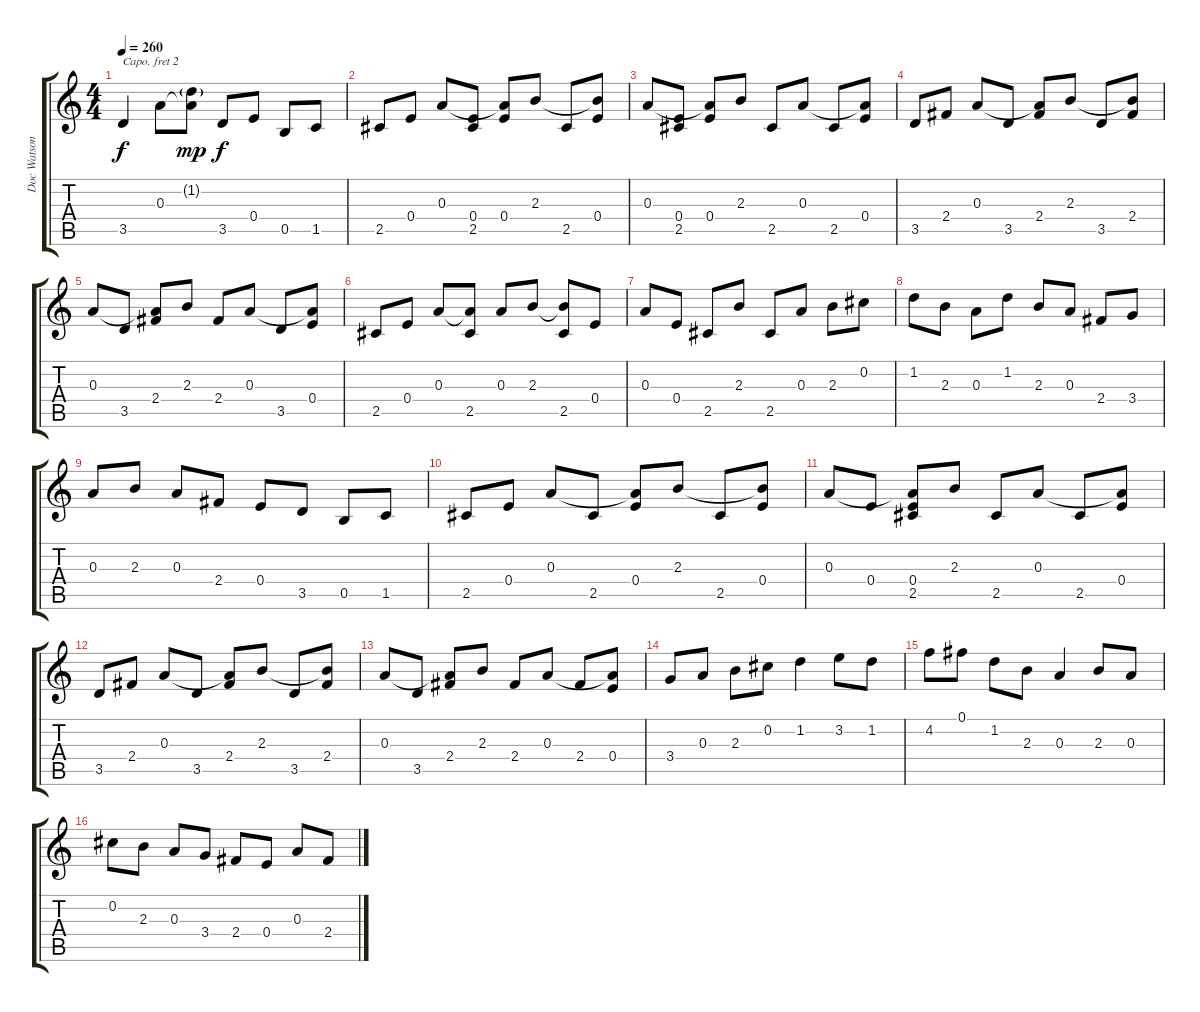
\track ("Doc Watson" "Doc Watson") {instrument acousticguitarsteel}
\staff {score tabs}
\capo 2
\tuning (E4 B3 G3 D3 A2 E2) {hide}
\ts (4 4)
\tempo 260
\clef g2
\ks c
3.5.4{dy f} 0.3.8 (1.2{g} 0.3{t}).8{dy mp} 3.5.8{dy f} 0.4.8 0.5.8 1.5.8 |
2.5.8 0.4.8 0.3.8 (0.4 2.5).8 (0.3{t} 0.4).8 2.3.8 2.5.8 (2.3{t} 0.4).8 |
0.3.8 (0.4 2.5).8 (0.3{t} 0.4).8 2.3.8 2.5.8 0.3.8 2.5.8 (0.3{t} 0.4).8 |
3.5.8 2.4.8 0.3.8 3.5.8 (0.3{t} 2.4).8 2.3.8 3.5.8 (2.3{t} 2.4).8 |
0.3.8 3.5.8 (0.3{t} 2.4).8 2.3.8 2.4.8 0.3.8 3.5.8 (0.3{t} 0.4).8 |
2.5.8 0.4.8 0.3.8 (0.3{t} 2.5).8 0.3.8 2.3.8 (2.3{t} 2.5).8 0.4.8 |
0.3.8 0.4.8 2.5.8 2.3.8 2.5.8 0.3.8 2.3.8 0.2.8 |
1.2.8 2.3.8 0.3.8 1.2.8 2.3.8 0.3.8 2.4.8 3.4.8 |
0.3.8 2.3.8 0.3.8 2.4.8 0.4.8 3.5.8 0.5.8 1.5.8 |
2.5.8 0.4.8 0.3.8 2.5.8 (0.3{t} 0.4).8 2.3.8 2.5.8 (2.3{t} 0.4).8 |
0.3.8 0.4.8 (0.3{t} 0.4 2.5).8 2.3.8 2.5.8 0.3.8 2.5.8 (0.3{t} 0.4).8 |
3.5.8 2.4.8 0.3.8 3.5.8 (0.3{t} 2.4).8 2.3.8 3.5.8 (2.3{t} 2.4).8 |
0.3.8 3.5.8 (0.3{t} 2.4).8 2.3.8 2.4.8 0.3.8 2.4.8 (0.3{t} 0.4).8 |
3.4.8 0.3.8 2.3.8 0.2.8 1.2.4 3.2.8 1.2.8 |
4.2.8 0.1.8 1.2.8 2.3.8 0.3.4 2.3.8 0.3.8 |
0.2.8 2.3.8 0.3.8 3.4.8 2.4.8 0.4.8 0.3.8 2.4.8
